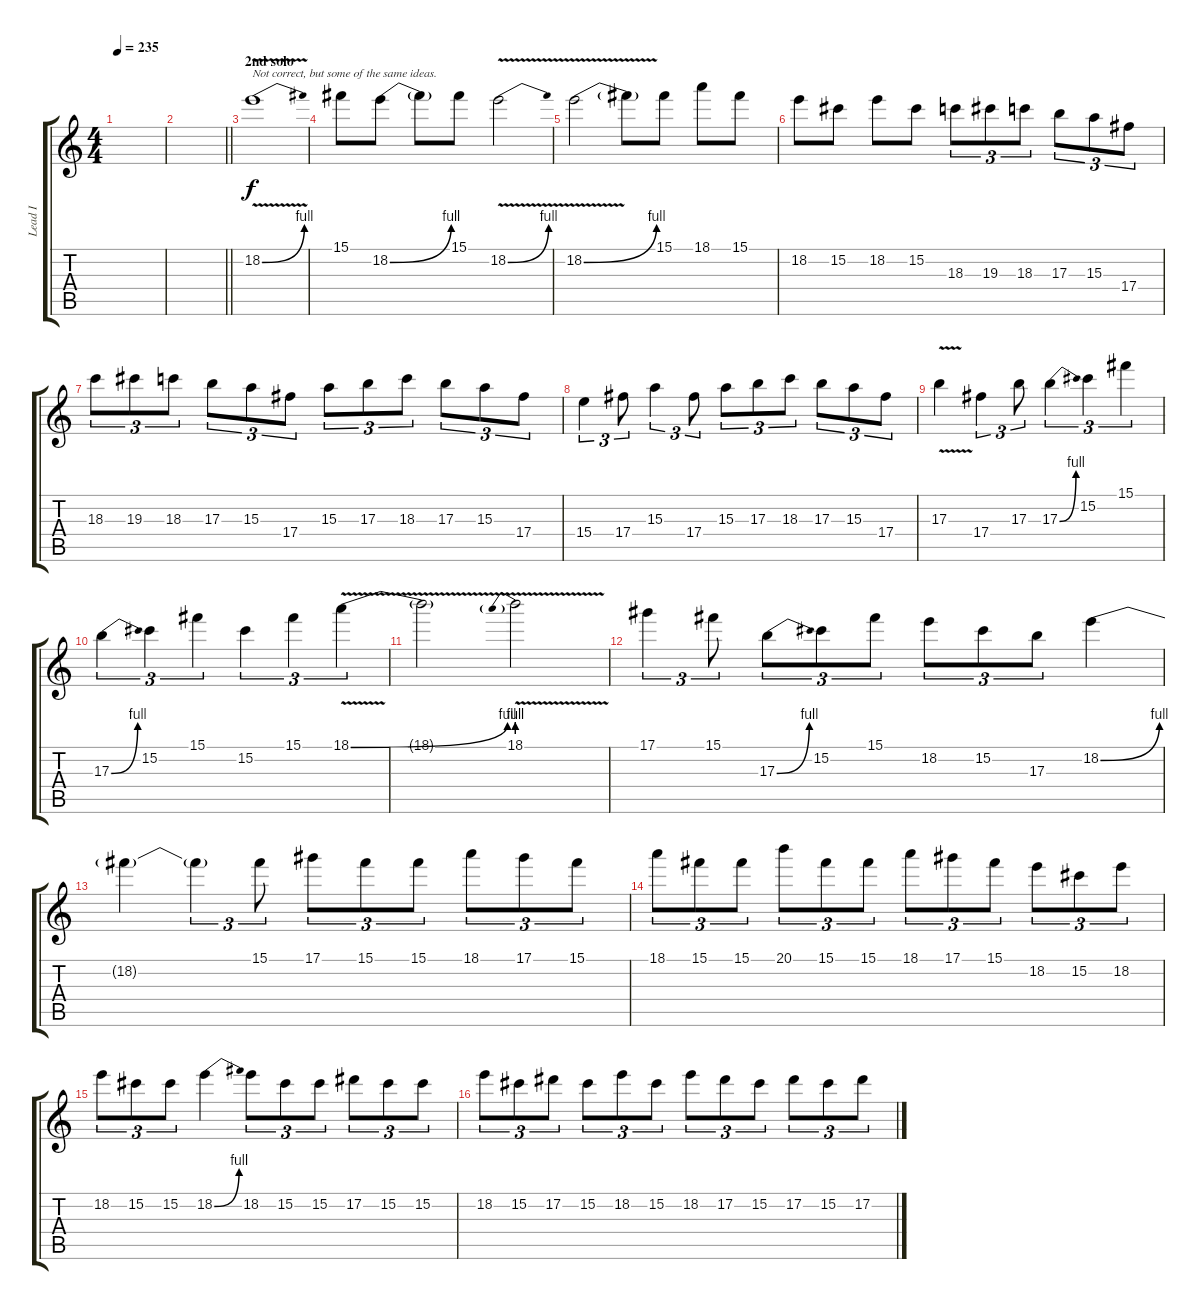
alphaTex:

\track ("Lead I" "Lead I") {instrument overdrivenguitar}
\staff {score tabs}
\tuning (Eb4 Bb3 Gb3 Db3 Ab2 Eb2) {hide}
\ts (4 4)
\tempo 235
\clef g2
\ks aminor
|
\barLineRight lightlight
|
\section ("" "2nd solo")
18.2{be (bend 0 0 60 4) v}.1{txt "Not correct, but some of the same ideas."} |
15.1.8 18.2{be (bend 0 0 60 4)}.8 18.2{t}.8 15.1.8 18.2{be (bend 0 0 60 4) v}.2 |
18.2{be (bend 0 0 60 4) v}.2 18.2{t}.8 15.1.8 18.1.8 15.1.8 |
18.2.8 15.2.8 18.2.8 15.2.8 18.3.8{tu (3 2)} 19.3.8{tu (3 2)} 18.3.8{tu (3 2)} 17.3.8{tu (3 2)} 15.3.8{tu (3 2)} 17.4.8{tu (3 2)} |
18.3.8{tu (3 2)} 19.3.8{tu (3 2)} 18.3.8{tu (3 2)} 17.3.8{tu (3 2)} 15.3.8{tu (3 2)} 17.4.8{tu (3 2)} 15.3.8{tu (3 2)} 17.3.8{tu (3 2)} 18.3.8{tu (3 2)} 17.3.8{tu (3 2)} 15.3.8{tu (3 2)} 17.4.8{tu (3 2)} |
15.4.4{tu (3 2)} 17.4.8{tu (3 2)} 15.3.4{tu (3 2)} 17.4.8{tu (3 2)} 15.3.8{tu (3 2)} 17.3.8{tu (3 2)} 18.3.8{tu (3 2)} 17.3.8{tu (3 2)} 15.3.8{tu (3 2)} 17.4.8{tu (3 2)} |
17.3{v}.4 17.4.4{tu (3 2)} 17.3.8{tu (3 2)} 17.3{be (bend 0 0 60 4)}.4{tu (3 2)} 15.2.4{tu (3 2)} 15.1.4{tu (3 2)} |
17.3{be (bend 0 0 60 4)}.4{tu (3 2)} 15.2.4{tu (3 2)} 15.1.4{tu (3 2)} 15.2.4{tu (3 2)} 15.1.4{tu (3 2)} 18.1{be (bend 0 0 60 4) v}.4{tu (3 2)} |
18.1{t}.2 18.1{be (prebend 0 4 60 4) v}.2 |
17.1.4{tu (3 2)} 15.1.8{tu (3 2)} 17.3{be (bend 0 0 60 4)}.8{tu (3 2)} 15.2.8{tu (3 2)} 15.1.8{tu (3 2)} 18.2.8{tu (3 2)} 15.2.8{tu (3 2)} 17.3.8{tu (3 2)} 18.2{be (bend 0 0 60 4)}.4 |
18.2{t}.4 18.2{t}.4{tu (3 2)} 15.1.8{tu (3 2)} 17.1.8{tu (3 2)} 15.1.8{tu (3 2)} 15.1.8{tu (3 2)} 18.1.8{tu (3 2)} 17.1.8{tu (3 2)} 15.1.8{tu (3 2)} |
18.1.8{tu (3 2)} 15.1.8{tu (3 2)} 15.1.8{tu (3 2)} 20.1.8{tu (3 2)} 15.1.8{tu (3 2)} 15.1.8{tu (3 2)} 18.1.8{tu (3 2)} 17.1.8{tu (3 2)} 15.1.8{tu (3 2)} 18.2.8{tu (3 2)} 15.2.8{tu (3 2)} 18.2.8{tu (3 2)} |
18.2.8{tu (3 2)} 15.2.8{tu (3 2)} 15.2.8{tu (3 2)} 18.2{be (bend 0 0 60 4)}.4 18.2.8{tu (3 2)} 15.2.8{tu (3 2)} 15.2.8{tu (3 2)} 17.2.8{tu (3 2)} 15.2.8{tu (3 2)} 15.2.8{tu (3 2)} |
18.2.8{tu (3 2)} 15.2.8{tu (3 2)} 17.2.8{tu (3 2)} 15.2.8{tu (3 2)} 18.2.8{tu (3 2)} 15.2.8{tu (3 2)} 18.2.8{tu (3 2)} 17.2.8{tu (3 2)} 15.2.8{tu (3 2)} 17.2.8{tu (3 2)} 15.2.8{tu (3 2)} 17.2.8{tu (3 2)}
